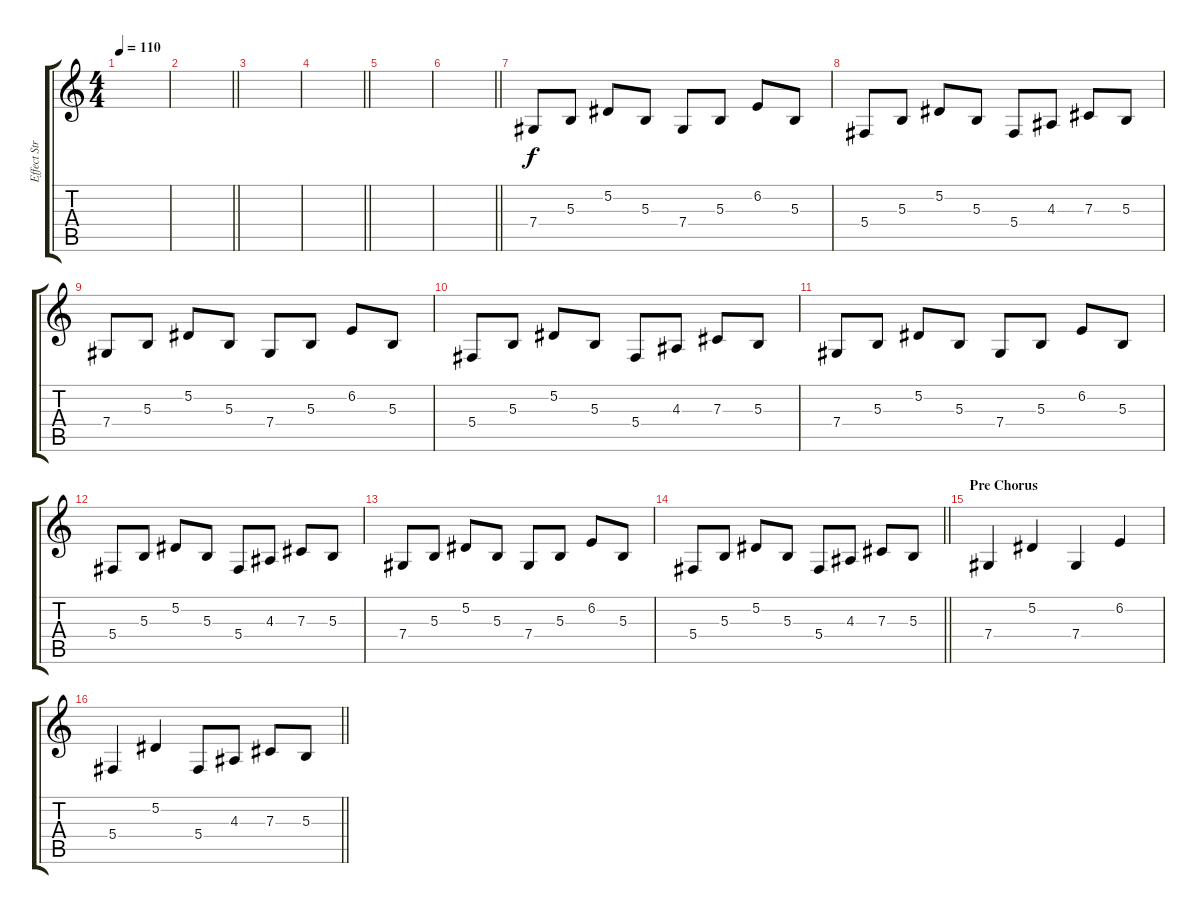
\track ("Effect Strings" "Effect Str") {instrument stringensemble1}
\staff {score tabs}
\tuning (Eb4 Bb3 Gb3 Db3 Ab2 Eb2) {hide}
\ts (4 4)
\tempo 110
\clef g2
\ks c
|
\barLineRight lightlight
|
|
\barLineRight lightlight
|
|
\barLineRight lightlight
|
7.4.8 5.3.8 5.2.8 5.3.8 7.4.8 5.3.8 6.2.8 5.3.8 |
5.4.8 5.3.8 5.2.8 5.3.8 5.4.8 4.3.8 7.3.8 5.3.8 |
7.4.8 5.3.8 5.2.8 5.3.8 7.4.8 5.3.8 6.2.8 5.3.8 |
5.4.8 5.3.8 5.2.8 5.3.8 5.4.8 4.3.8 7.3.8 5.3.8 |
7.4.8 5.3.8 5.2.8 5.3.8 7.4.8 5.3.8 6.2.8 5.3.8 |
5.4.8 5.3.8 5.2.8 5.3.8 5.4.8 4.3.8 7.3.8 5.3.8 |
7.4.8 5.3.8 5.2.8 5.3.8 7.4.8 5.3.8 6.2.8 5.3.8 |
\barLineRight lightlight
5.4.8 5.3.8 5.2.8 5.3.8 5.4.8 4.3.8 7.3.8 5.3.8 |
\section ("" "Pre Chorus")
7.4.4 5.2.4 7.4.4 6.2.4 |
\barLineRight lightlight
5.4.4 5.2.4 5.4.8 4.3.8 7.3.8 5.3.8
